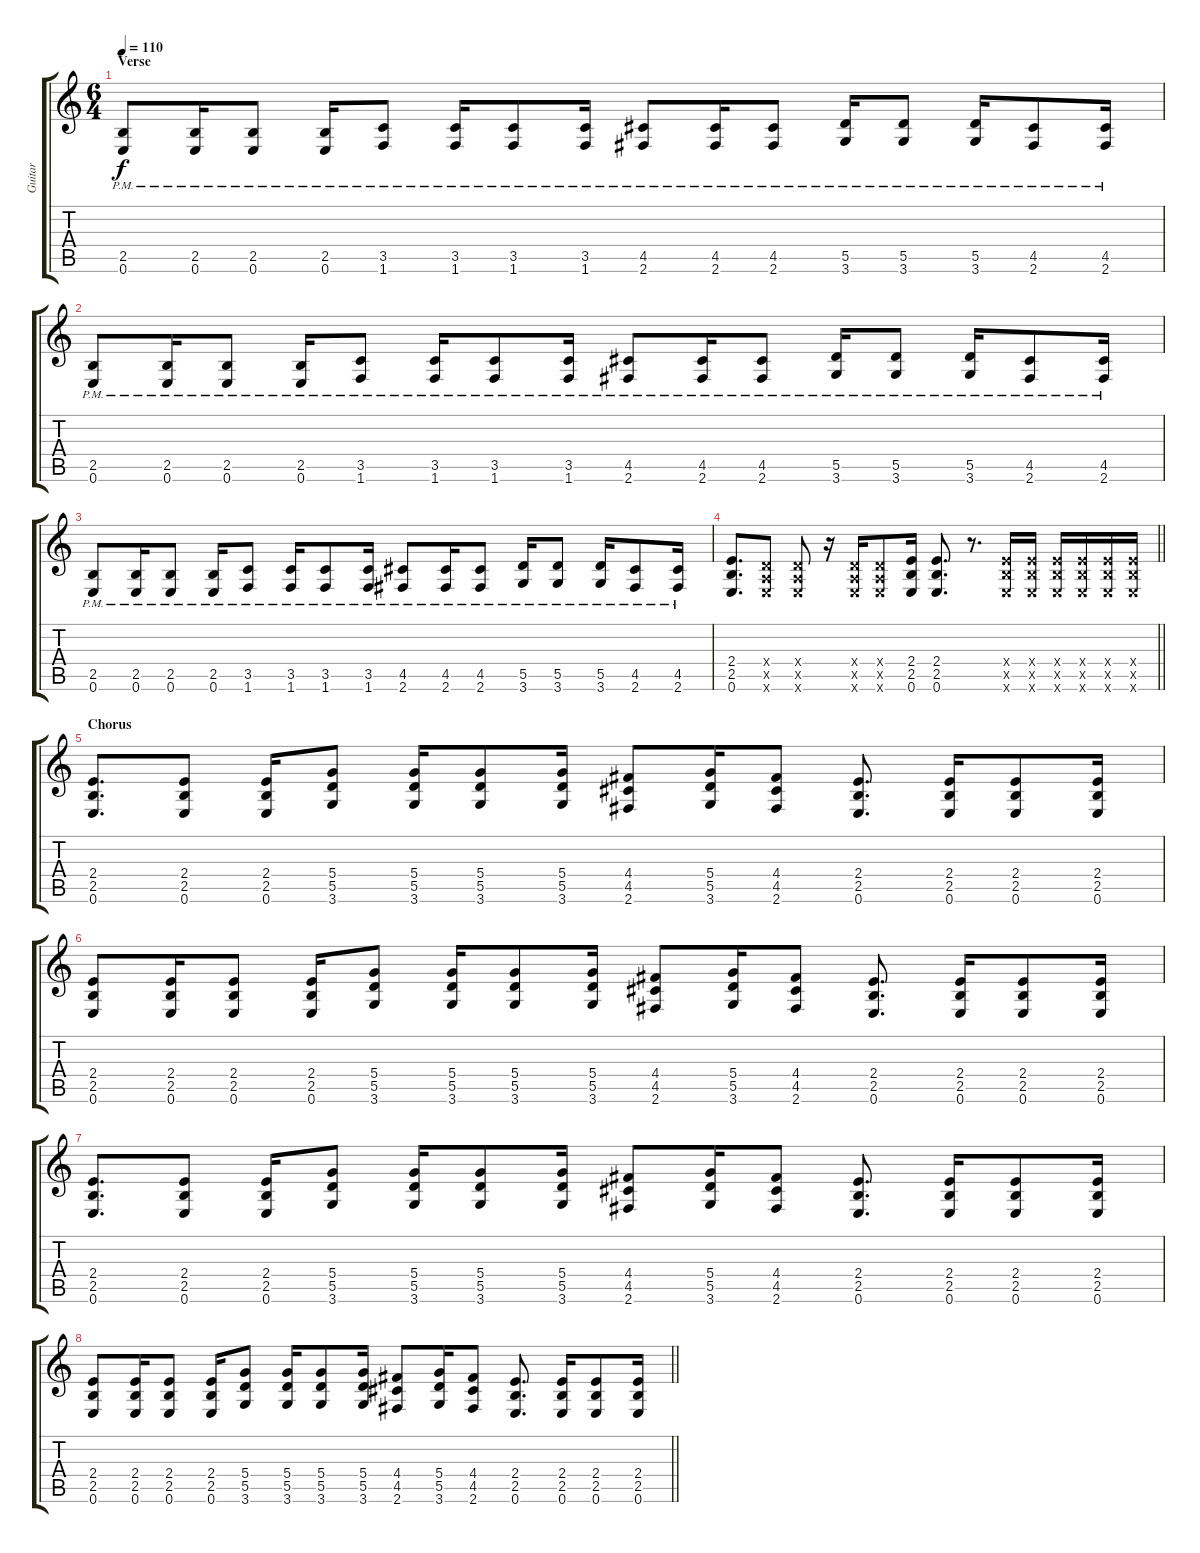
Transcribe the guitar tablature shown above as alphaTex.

\track ("Guitar" "Guitar") {instrument distortionguitar}
\staff {score tabs}
\tuning (E4 B3 G3 D3 A2 E2) {hide}
\ts (6 4)
\section ("" "Verse")
\tempo 110
\clef g2
\ks c
(2.5{pm} 0.6{pm}).8{dy f} (2.5{pm} 0.6{pm}).16 (2.5{pm} 0.6{pm}).8 (2.5{pm} 0.6{pm}).16 (3.5{pm} 1.6{pm}).8 (3.5{pm} 1.6{pm}).16 (3.5{pm} 1.6{pm}).8 (3.5{pm} 1.6{pm}).16 (4.5{pm} 2.6{pm}).8 (4.5{pm} 2.6{pm}).16 (4.5{pm} 2.6{pm}).8 (5.5{pm} 3.6{pm}).16 (5.5{pm} 3.6{pm}).8 (5.5{pm} 3.6{pm}).16 (4.5{pm} 2.6{pm}).8 (4.5{pm} 2.6{pm}).16 |
(2.5{pm} 0.6{pm}).8 (2.5{pm} 0.6{pm}).16 (2.5{pm} 0.6{pm}).8 (2.5{pm} 0.6{pm}).16 (3.5{pm} 1.6{pm}).8 (3.5{pm} 1.6{pm}).16 (3.5{pm} 1.6{pm}).8 (3.5{pm} 1.6{pm}).16 (4.5{pm} 2.6{pm}).8 (4.5{pm} 2.6{pm}).16 (4.5{pm} 2.6{pm}).8 (5.5{pm} 3.6{pm}).16 (5.5{pm} 3.6{pm}).8 (5.5{pm} 3.6{pm}).16 (4.5{pm} 2.6{pm}).8 (4.5{pm} 2.6{pm}).16 |
(2.5{pm} 0.6{pm}).8 (2.5{pm} 0.6{pm}).16 (2.5{pm} 0.6{pm}).8 (2.5{pm} 0.6{pm}).16 (3.5{pm} 1.6{pm}).8 (3.5{pm} 1.6{pm}).16 (3.5{pm} 1.6{pm}).8 (3.5{pm} 1.6{pm}).16 (4.5{pm} 2.6{pm}).8 (4.5{pm} 2.6{pm}).16 (4.5{pm} 2.6{pm}).8 (5.5{pm} 3.6{pm}).16 (5.5{pm} 3.6{pm}).8 (5.5{pm} 3.6{pm}).16 (4.5{pm} 2.6{pm}).8 (4.5{pm} 2.6{pm}).16 |
\barLineRight lightlight
(2.4 2.5 0.6).8{d} (0.4{x} 0.5{x} 0.6{x}).8 (0.4{x} 0.5{x} 0.6{x}).8 r.16 (0.4{x} 0.5{x} 0.6{x}).16 (0.4{x} 0.5{x} 0.6{x}).8 (2.4 2.5 0.6).16 (2.4 2.5 0.6).8{d} r.8{d} (2.4{x} 2.5{x} 0.6{x}).16 (2.4{x} 2.5{x} 0.6{x}).16 (2.4{x} 2.5{x} 0.6{x}).16 (2.4{x} 2.5{x} 0.6{x}).16 (2.4{x} 2.5{x} 0.6{x}).16 (2.4{x} 2.5{x} 0.6{x}).16 |
\section ("" "Chorus")
(2.4 2.5 0.6).8{d} (2.4 2.5 0.6).8 (2.4 2.5 0.6).16 (5.4 5.5 3.6).8 (5.4 5.5 3.6).16 (5.4 5.5 3.6).8 (5.4 5.5 3.6).16 (4.4 4.5 2.6).8 (5.4 5.5 3.6).16 (4.4 4.5 2.6).8 (2.4 2.5 0.6).8{d} (2.4 2.5 0.6).16 (2.4 2.5 0.6).8 (2.4 2.5 0.6).16 |
(2.4 2.5 0.6).8 (2.4 2.5 0.6).16 (2.4 2.5 0.6).8 (2.4 2.5 0.6).16 (5.4 5.5 3.6).8 (5.4 5.5 3.6).16 (5.4 5.5 3.6).8 (5.4 5.5 3.6).16 (4.4 4.5 2.6).8 (5.4 5.5 3.6).16 (4.4 4.5 2.6).8 (2.4 2.5 0.6).8{d} (2.4 2.5 0.6).16 (2.4 2.5 0.6).8 (2.4 2.5 0.6).16 |
(2.4 2.5 0.6).8{d} (2.4 2.5 0.6).8 (2.4 2.5 0.6).16 (5.4 5.5 3.6).8 (5.4 5.5 3.6).16 (5.4 5.5 3.6).8 (5.4 5.5 3.6).16 (4.4 4.5 2.6).8 (5.4 5.5 3.6).16 (4.4 4.5 2.6).8 (2.4 2.5 0.6).8{d} (2.4 2.5 0.6).16 (2.4 2.5 0.6).8 (2.4 2.5 0.6).16 |
\barLineRight lightlight
(2.4 2.5 0.6).8 (2.4 2.5 0.6).16 (2.4 2.5 0.6).8 (2.4 2.5 0.6).16 (5.4 5.5 3.6).8 (5.4 5.5 3.6).16 (5.4 5.5 3.6).8 (5.4 5.5 3.6).16 (4.4 4.5 2.6).8 (5.4 5.5 3.6).16 (4.4 4.5 2.6).8 (2.4 2.5 0.6).8{d} (2.4 2.5 0.6).16 (2.4 2.5 0.6).8 (2.4 2.5 0.6).16
